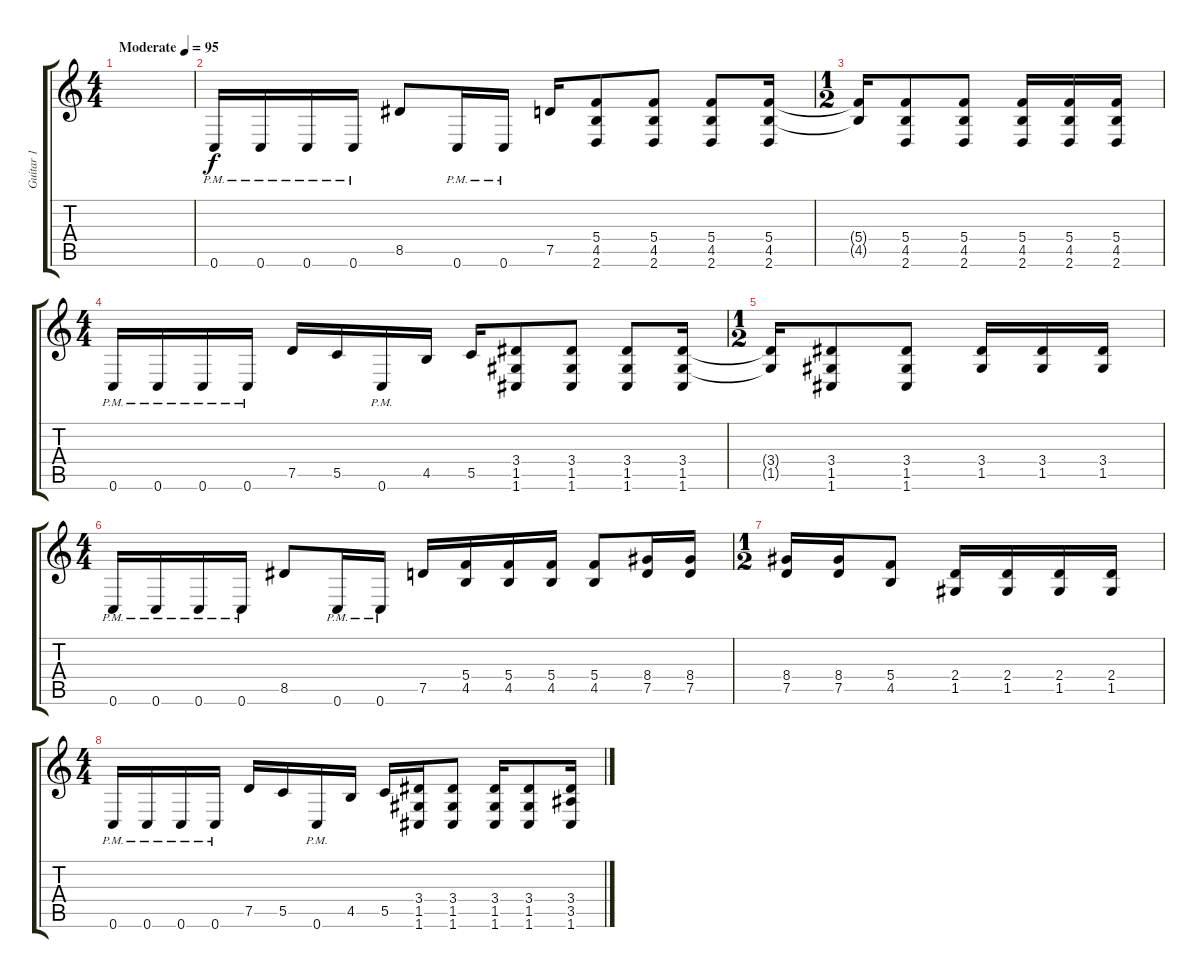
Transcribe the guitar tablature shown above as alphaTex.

\track ("Guitar 1" "Guitar 1") {instrument distortionguitar}
\staff {score tabs}
\tuning (D4 A3 F3 C3 G2 C2) {hide}
\ts (4 4)
\tempo (95 "Moderate")
\clef g2
\ks c
|
0.6{pm}.16 0.6{pm}.16 0.6{pm}.16 0.6{pm}.16 8.5.8 0.6{pm}.16 0.6{pm}.16 7.5.16 (5.4 4.5 2.6).8 (5.4 4.5 2.6).8 (5.4 4.5 2.6).8 (5.4 4.5 2.6).16 |
\ts (1 2)
(5.4{t} 4.5{t}).16 (5.4 4.5 2.6).8 (5.4 4.5 2.6).8 (5.4 4.5 2.6).16 (5.4 4.5 2.6).16 (5.4 4.5 2.6).16 |
\ts (4 4)
0.6{pm}.16 0.6{pm}.16 0.6{pm}.16 0.6{pm}.16 7.5.16 5.5.16 0.6{pm}.16 4.5.16 5.5.16 (3.4 1.5 1.6).8 (3.4 1.5 1.6).8 (3.4 1.5 1.6).8 (3.4 1.5 1.6).16 |
\ts (1 2)
(3.4{t} 1.5{t}).16 (3.4 1.5 1.6).8 (3.4 1.5 1.6).8 (3.4 1.5).16 (3.4 1.5).16 (3.4 1.5).16 |
\ts (4 4)
0.6{pm}.16 0.6{pm}.16 0.6{pm}.16 0.6{pm}.16 8.5.8 0.6{pm}.16 0.6{pm}.16 7.5.16 (5.4 4.5).16 (5.4 4.5).16 (5.4 4.5).16 (5.4 4.5).8 (8.4 7.5).16 (8.4 7.5).16 |
\ts (1 2)
(8.4 7.5).16 (8.4 7.5).16 (5.4 4.5).8 (2.4 1.5).16 (2.4 1.5).16 (2.4 1.5).16 (2.4 1.5).16 |
\ts (4 4)
0.6{pm}.16 0.6{pm}.16 0.6{pm}.16 0.6{pm}.16 7.5.16 5.5.16 0.6{pm}.16 4.5.16 5.5.16 (3.4 1.5 1.6).16 (3.4 1.5 1.6).8 (3.4 1.5 1.6).16 (3.4 1.5 1.6).8 (3.4 3.5 1.6).16
